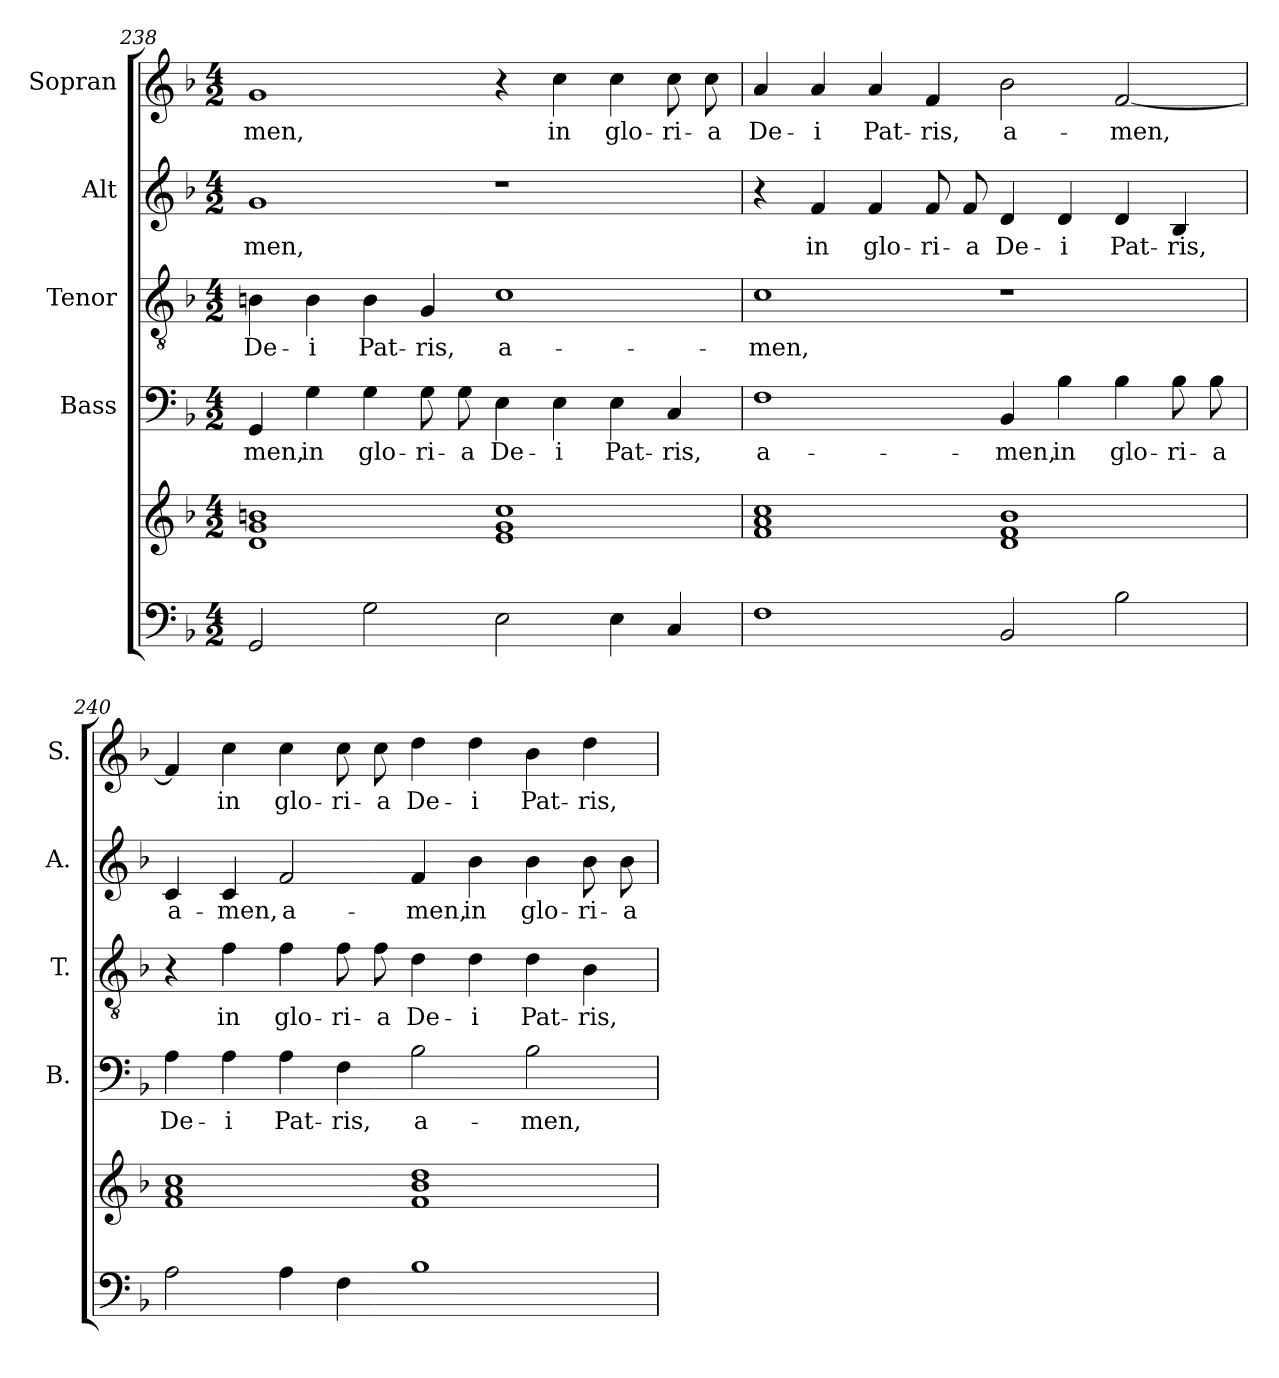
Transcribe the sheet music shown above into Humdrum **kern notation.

**kern	**kern	**kern	**text	**kern	**text	**kern	**text	**kern	**text
*part5	*part5	*part4	*part4	*part3	*part3	*part2	*part2	*part1	*part1
*staff6	*staff5	*staff4	*staff4	*staff3	*staff3	*staff2	*staff2	*staff1	*staff1
*	*	*I"Bass	*	*I"Tenor	*	*I"Alt	*	*I"Sopran	*
*	*	*I'B.	*	*I'T.	*	*I'A.	*	*I'S.	*
*clefF4	*clefG2	*clefF4	*	*clefGv2	*	*clefG2	*	*clefG2	*
*k[b-]	*k[b-]	*k[b-]	*	*k[b-]	*	*k[b-]	*	*k[b-]	*
*F:	*F:	*F:	*	*F:	*	*F:	*	*F:	*
*M4/2	*M4/2	*M4/2	*	*M4/2	*	*M4/2	*	*M4/2	*
=238	=238	=238	=238	=238	=238	=238	=238	=238	=238
!	!	!	!LO:LY:b	!	!LO:LY:b	!	!LO:LY:b	!	!LO:LY:b
2GG/	1d 1g 1bn	4GG/	-men,	4Bn\	De-	1g	-men,	1g	-men,
!	!	!	!LO:LY:b	!	!LO:LY:b	!	!	!	!
.	.	4G\	in	4B\	-i	.	.	.	.
!	!	!	!LO:LY:b	!	!LO:LY:b	!	!	!	!
2G\	.	4G\	glo-	4B\	Pat-	.	.	.	.
!	!	!	!LO:LY:b	!	!LO:LY:b	!	!	!	!
.	.	8G\	-ri-	4G/	-ris,	.	.	.	.
!	!	!	!LO:LY:b	!	!	!	!	!	!
.	.	8G\	-a	.	.	.	.	.	.
!	!	!	!LO:LY:b	!	!LO:LY:b	!	!	!	!
2E\	1e 1g 1cc	4E\	De-	1c	a-	1r	.	4r	.
!	!	!	!LO:LY:b	!	!	!	!	!	!LO:LY:b
.	.	4E\	-i	.	.	.	.	4cc\	in
!	!	!	!LO:LY:b	!	!	!	!	!	!LO:LY:b
4E\	.	4E\	Pat-	.	.	.	.	4cc\	glo-
!	!	!	!LO:LY:b	!	!	!	!	!	!LO:LY:b
4C/	.	4C/	-ris,	.	.	.	.	8cc\	-ri-
!	!	!	!	!	!	!	!	!	!LO:LY:b
.	.	.	.	.	.	.	.	8cc\	-a
!!LO:PB:g=z
=239	=239	=239	=239	=239	=239	=239	=239	=239	=239
!	!	!	!LO:LY:b	!	!LO:LY:b	!	!	!	!LO:LY:b
1F	1f 1a 1cc	1F	a-	1c	-men,	4r	.	4a/	De-
!	!	!	!	!	!	!	!LO:LY:b	!	!LO:LY:b
.	.	.	.	.	.	4f/	in	4a/	-i
!	!	!	!	!	!	!	!LO:LY:b	!	!LO:LY:b
.	.	.	.	.	.	4f/	glo-	4a/	Pat-
!	!	!	!	!	!	!	!LO:LY:b	!	!LO:LY:b
.	.	.	.	.	.	8f/	-ri-	4f/	-ris,
!	!	!	!	!	!	!	!LO:LY:b	!	!
.	.	.	.	.	.	8f/	-a	.	.
!	!	!	!LO:LY:b	!	!	!	!LO:LY:b	!	!LO:LY:b
2BB-/	1d 1f 1b-	4BB-/	-men,	1r	.	4d/	De-	2b-\	a-
!	!	!	!LO:LY:b	!	!	!	!LO:LY:b	!	!
.	.	4B-\	in	.	.	4d/	-i	.	.
!	!	!	!LO:LY:b	!	!	!	!LO:LY:b	!	!LO:LY:b
2B-\	.	4B-\	glo-	.	.	4d/	Pat-	[2f/	-men,
!	!	!	!LO:LY:b	!	!	!	!LO:LY:b	!	!
.	.	8B-\	-ri-	.	.	4B-/	-ris,	.	.
!	!	!	!LO:LY:b	!	!	!	!	!	!
.	.	8B-\	-a	.	.	.	.	.	.
=240	=240	=240	=240	=240	=240	=240	=240	=240	=240
!	!	!	!LO:LY:b	!	!	!	!LO:LY:b	!	!
2A\	1f 1a 1cc	4A\	De-	4r	.	4c/	a-	4f/]	.
!	!	!	!LO:LY:b	!	!LO:LY:b	!	!LO:LY:b	!	!LO:LY:b
.	.	4A\	-i	4f\	in	4c/	-men,	4cc\	in
!	!	!	!LO:LY:b	!	!LO:LY:b	!	!LO:LY:b	!	!LO:LY:b
4A\	.	4A\	Pat-	4f\	glo-	2f/	a-	4cc\	glo-
!	!	!	!LO:LY:b	!	!LO:LY:b	!	!	!	!LO:LY:b
4F\	.	4F\	-ris,	8f\	-ri-	.	.	8cc\	-ri-
!	!	!	!	!	!LO:LY:b	!	!	!	!LO:LY:b
.	.	.	.	8f\	-a	.	.	8cc\	-a
!	!	!	!LO:LY:b	!	!LO:LY:b	!	!LO:LY:b	!	!LO:LY:b
1B-	1f 1b- 1dd	2B-\	a-	4d\	De-	4f/	-men,	4dd\	De-
!	!	!	!	!	!LO:LY:b	!	!LO:LY:b	!	!LO:LY:b
.	.	.	.	4d\	-i	4b-\	in	4dd\	-i
!	!	!	!LO:LY:b	!	!LO:LY:b	!	!LO:LY:b	!	!LO:LY:b
.	.	2B-\	-men,	4d\	Pat-	4b-\	glo-	4b-\	Pat-
!	!	!	!	!	!LO:LY:b	!	!LO:LY:b	!	!LO:LY:b
.	.	.	.	4B-\	-ris,	8b-\	-ri-	4dd\	-ris,
!	!	!	!	!	!	!	!LO:LY:b	!	!
.	.	.	.	.	.	8b-\	-a	.	.
=	=	=	=	=	=	=	=	=	=
*-	*-	*-	*-	*-	*-	*-	*-	*-	*-
